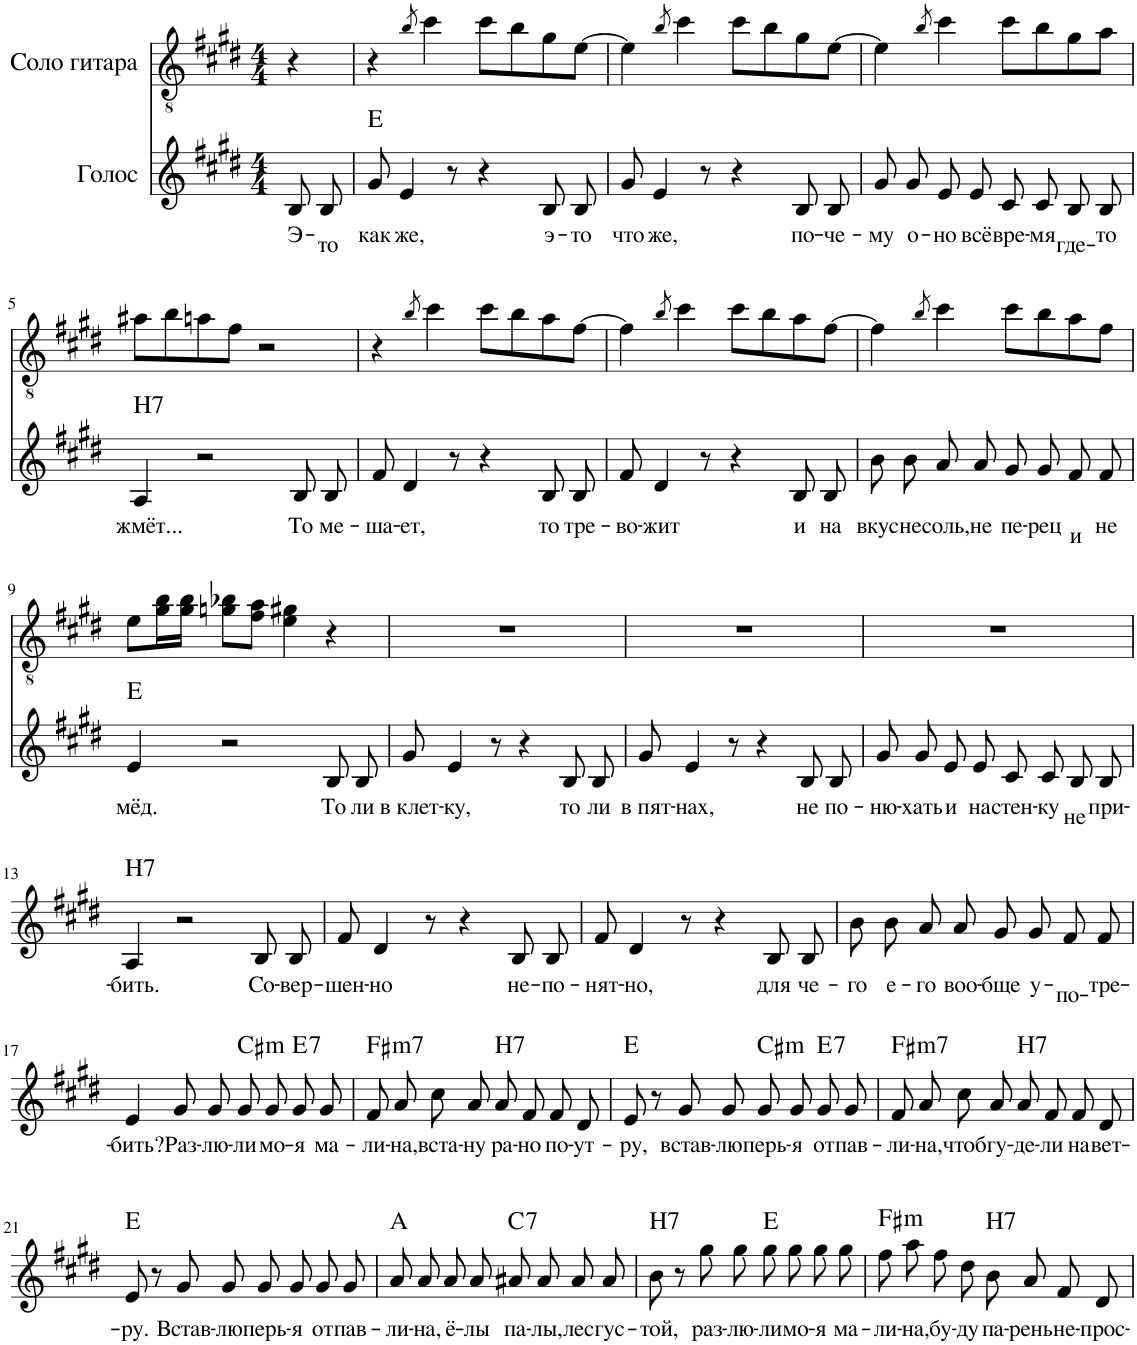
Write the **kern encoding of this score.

**kern	**text	**harte	**kern
*part2	*part2	*part2	*part1
*staff2	*staff2	*	*staff1
*I"Голос	*	*	*I"Соло гитара
*clefG2	*	*	*clefGv2
*k[f#c#g#d#]	*	*	*k[f#c#g#d#]
*M4/4	*	*	*M4/4
=1	=1	=1	=1
!	!LO:LY:b	!	!
8B/L	Э-	.	4r
!	!LO:LY:b	!	!
8B/J	-то	.	.
=2	=2	=2	=2
!	!LO:LY:b	!	!
8g#/	как	E:maj	4r
!	!LO:LY:b	!	!
4e/	же,	.	.
.	.	.	8qb/
.	.	.	4cc#\
8r	.	.	.
4r	.	.	8cc#\L
.	.	.	8b\
!	!LO:LY:b	!	!
8B/L	э-	.	8g#\
!	!LO:LY:b	!	!
8B/J	-то	.	[8e\J
=3	=3	=3	=3
!	!LO:LY:b	!	!
8g#/	что	.	4e\]
!	!LO:LY:b	!	!
4e/	же,	.	.
.	.	.	8qb/
.	.	.	4cc#\
8r	.	.	.
4r	.	.	8cc#\L
.	.	.	8b\
!	!LO:LY:b	!	!
8B/L	по-	.	8g#\
!	!LO:LY:b	!	!
8B/J	-че-	.	[8e\J
=4	=4	=4	=4
!	!LO:LY:b	!	!
8g#/L	-му	.	4e\]
!	!LO:LY:b	!	!
8g#/J	о-	.	.
.	.	.	8qb/
!	!LO:LY:b	!	!
8e/L	-но	.	4cc#\
!	!LO:LY:b	!	!
8e/J	всё	.	.
!	!LO:LY:b	!	!
8c#/L	вре-	.	8cc#\L
!	!LO:LY:b	!	!
8c#/J	-мя	.	8b\
!	!LO:LY:b	!	!
8B/L	где-	.	8g#\
!	!LO:LY:b	!	!
8B/J	-то	.	8a\J
!!LO:LB:g=z
=5	=5	=5	=5
!	!LO:LY:b	!LO:H:kt=H7	!
4A/	жмёт...	N	8a#X\L
.	.	.	8b\
2r	.	.	8an\
.	.	.	8f#\J
.	.	.	2r
!	!LO:LY:b	!	!
8B/L	То	.	.
!	!LO:LY:b	!	!
8B/J	ме-	.	.
=6	=6	=6	=6
!	!LO:LY:b	!	!
8f#/	-ша-	.	4r
!	!LO:LY:b	!	!
4d#/	-ет,	.	.
.	.	.	8qb/
.	.	.	4cc#\
8r	.	.	.
4r	.	.	8cc#\L
.	.	.	8b\
!	!LO:LY:b	!	!
8B/L	то	.	8a\
!	!LO:LY:b	!	!
8B/J	тре-	.	[8f#\J
=7	=7	=7	=7
!	!LO:LY:b	!	!
8f#/	-во-	.	4f#\]
!	!LO:LY:b	!	!
4d#/	-жит	.	.
.	.	.	8qb/
.	.	.	4cc#\
8r	.	.	.
4r	.	.	8cc#\L
.	.	.	8b\
!	!LO:LY:b	!	!
8B/L	и	.	8a\
!	!LO:LY:b	!	!
8B/J	на	.	[8f#\J
=8	=8	=8	=8
!	!LO:LY:b	!	!
8b\L	вкус	.	4f#\]
!	!LO:LY:b	!	!
8b\J	не	.	.
.	.	.	8qb/
!	!LO:LY:b	!	!
8a/L	соль,	.	4cc#\
!	!LO:LY:b	!	!
8a/J	не	.	.
!	!LO:LY:b	!	!
8g#/L	пе-	.	8cc#\L
!	!LO:LY:b	!	!
8g#/J	-рец	.	8b\
!	!LO:LY:b	!	!
8f#/L	и	.	8a\
!	!LO:LY:b	!	!
8f#/J	не	.	8f#\J
!!LO:LB:g=z
=9	=9	=9	=9
!	!LO:LY:b	!	!
4e/	мёд.	E:maj	8e\L
.	.	.	16g#\ 16b\L
.	.	.	16g#\ 16b\JJ
2r	.	.	8gn\ 8b-X\L
.	.	.	8f#\ 8a\J
.	.	.	4e\ 4g#X\
!	!LO:LY:b	!	!
8B/L	То	.	4r
!	!LO:LY:b	!	!
8B/J	ли	.	.
=10	=10	=10	=10
!	!LO:LY:b	!	!
8g#/	в клет-	.	1r
!	!LO:LY:b	!	!
4e/	-ку,	.	.
8r	.	.	.
4r	.	.	.
!	!LO:LY:b	!	!
8B/L	то	.	.
!	!LO:LY:b	!	!
8B/J	ли	.	.
=11	=11	=11	=11
!	!LO:LY:b	!	!
8g#/	в пят-	.	1r
!	!LO:LY:b	!	!
4e/	-нах,	.	.
8r	.	.	.
4r	.	.	.
!	!LO:LY:b	!	!
8B/L	не	.	.
!	!LO:LY:b	!	!
8B/J	по-	.	.
=12	=12	=12	=12
!	!LO:LY:b	!	!
8g#/L	-ню-	.	1r
!	!LO:LY:b	!	!
8g#/J	-хать	.	.
!	!LO:LY:b	!	!
8e/L	и	.	.
!	!LO:LY:b	!	!
8e/J	на	.	.
!	!LO:LY:b	!	!
8c#/L	стен-	.	.
!	!LO:LY:b	!	!
8c#/J	-ку	.	.
!	!LO:LY:b	!	!
8B/L	не	.	.
!	!LO:LY:b	!	!
8B/J	при-	.	.
!!LO:LB:g=z
=13	=13	=13	=13
!	!LO:LY:b	!LO:H:kt=H7	!
4A/	-бить.	N	1r
2r	.	.	.
!	!LO:LY:b	!	!
8B/L	Со-	.	.
!	!LO:LY:b	!	!
8B/J	-вер-	.	.
=14	=14	=14	=14
!	!LO:LY:b	!	!
8f#/	-шен-	.	1r
!	!LO:LY:b	!	!
4d#/	-но	.	.
8r	.	.	.
4r	.	.	.
!	!LO:LY:b	!	!
8B/L	не-	.	.
!	!LO:LY:b	!	!
8B/J	-по-	.	.
=15	=15	=15	=15
!	!LO:LY:b	!	!
8f#/	-нят-	.	1r
!	!LO:LY:b	!	!
4d#/	-но,	.	.
8r	.	.	.
4r	.	.	.
!	!LO:LY:b	!	!
8B/L	для	.	.
!	!LO:LY:b	!	!
8B/J	че-	.	.
=16	=16	=16	=16
!	!LO:LY:b	!	!
8b\L	-го	.	1r
!	!LO:LY:b	!	!
8b\J	е-	.	.
!	!LO:LY:b	!	!
8a/L	-го	.	.
!	!LO:LY:b	!	!
8a/J	воо-	.	.
!	!LO:LY:b	!	!
8g#/L	-бще	.	.
!	!LO:LY:b	!	!
8g#/J	у-	.	.
!	!LO:LY:b	!	!
8f#/L	-по-	.	.
!	!LO:LY:b	!	!
8f#/J	-тре-	.	.
!!LO:LB:g=z
=17	=17	=17	=17
!	!LO:LY:b	!	!
4e/	-бить?	.	1r
!	!LO:LY:b	!	!
8g#/L	Раз-	.	.
!	!LO:LY:b	!	!
8g#/J	-лю-	.	.
!	!LO:LY:b	!LO:H:kt=m	!
8g#/L	-ли	C#:min	.
!	!LO:LY:b	!	!
8g#/J	мо-	.	.
!	!LO:LY:b	!LO:H:kt=7	!
8g#/L	-я	E:7	.
!	!LO:LY:b	!	!
8g#/J	ма-	.	.
=18	=18	=18	=18
!	!LO:LY:b	!LO:H:kt=m7	!
8f#/L	-ли-	F#:min7	1r
!	!LO:LY:b	!	!
8a/J	-на,	.	.
!	!LO:LY:b	!	!
8cc#\L	вста-	.	.
!	!LO:LY:b	!	!
8a\J	-ну	.	.
!	!LO:LY:b	!LO:H:kt=H7	!
8a/L	ра-	N	.
!	!LO:LY:b	!	!
8f#/J	-но	.	.
!	!LO:LY:b	!	!
8f#/L	по-	.	.
!	!LO:LY:b	!	!
8d#/J	-ут-	.	.
=19	=19	=19	=19
!	!LO:LY:b	!	!
8e/	-ру,	E:maj	1r
8r	.	.	.
!	!LO:LY:b	!	!
8g#/L	встав-	.	.
!	!LO:LY:b	!	!
8g#/J	-лю	.	.
!	!LO:LY:b	!LO:H:kt=m	!
8g#/L	перь-	C#:min	.
!	!LO:LY:b	!	!
8g#/J	-я	.	.
!	!LO:LY:b	!LO:H:kt=7	!
8g#/L	от	E:7	.
!	!LO:LY:b	!	!
8g#/J	пав-	.	.
=20	=20	=20	=20
!	!LO:LY:b	!LO:H:kt=m7	!
8f#/L	-ли-	F#:min7	1r
!	!LO:LY:b	!	!
8a/J	-на,	.	.
!	!LO:LY:b	!	!
8cc#\L	чтоб	.	.
!	!LO:LY:b	!	!
8a\J	гу-	.	.
!	!LO:LY:b	!LO:H:kt=H7	!
8a/L	-де-	N	.
!	!LO:LY:b	!	!
8f#/J	-ли	.	.
!	!LO:LY:b	!	!
8f#/L	на	.	.
!	!LO:LY:b	!	!
8d#/J	вет-	.	.
!!LO:LB:g=z
=21	=21	=21	=21
!	!LO:LY:b	!	!
8e/	-ру.	E:maj	1r
8r	.	.	.
!	!LO:LY:b	!	!
8g#/L	Встав-	.	.
!	!LO:LY:b	!	!
8g#/J	-лю	.	.
!	!LO:LY:b	!	!
8g#/L	перь-	.	.
!	!LO:LY:b	!	!
8g#/J	-я	.	.
!	!LO:LY:b	!	!
8g#/L	от	.	.
!	!LO:LY:b	!	!
8g#/J	пав-	.	.
=22	=22	=22	=22
!	!LO:LY:b	!	!
8a/L	-ли-	A:maj	1r
!	!LO:LY:b	!	!
8a/J	-на,	.	.
!	!LO:LY:b	!	!
8a/L	ё-	.	.
!	!LO:LY:b	!	!
8a/J	-лы	.	.
!	!LO:LY:b	!LO:H:kt=7	!
8a#X/L	па-	C:7	.
!	!LO:LY:b	!	!
8a#/J	-лы,	.	.
!	!LO:LY:b	!	!
8a#/L	лес	.	.
!	!LO:LY:b	!	!
8a#/J	гус-	.	.
=23	=23	=23	=23
!	!LO:LY:b	!LO:H:kt=H7	!
8b\	-той,	N	1r
8r	.	.	.
!	!LO:LY:b	!	!
8gg#\L	раз-	.	.
!	!LO:LY:b	!	!
8gg#\J	-лю-	.	.
!	!LO:LY:b	!	!
8gg#\L	-ли	E:maj	.
!	!LO:LY:b	!	!
8gg#\J	мо-	.	.
!	!LO:LY:b	!	!
8gg#\L	-я	.	.
!	!LO:LY:b	!	!
8gg#\J	ма-	.	.
=24	=24	=24	=24
!	!LO:LY:b	!LO:H:kt=m	!
8ff#\L	-ли-	F#:min	1r
!	!LO:LY:b	!	!
8aa\J	-на,	.	.
!	!LO:LY:b	!	!
8ff#\L	бу-	.	.
!	!LO:LY:b	!	!
8dd#\J	-ду	.	.
!	!LO:LY:b	!LO:H:kt=H7	!
8b/L	па-	N	.
!	!LO:LY:b	!	!
8a/J	-рень	.	.
!	!LO:LY:b	!	!
8f#/L	не-	.	.
!	!LO:LY:b	!	!
8d#/J	-прос-	.	.
=	=	=	=
*-	*-	*-	*-
